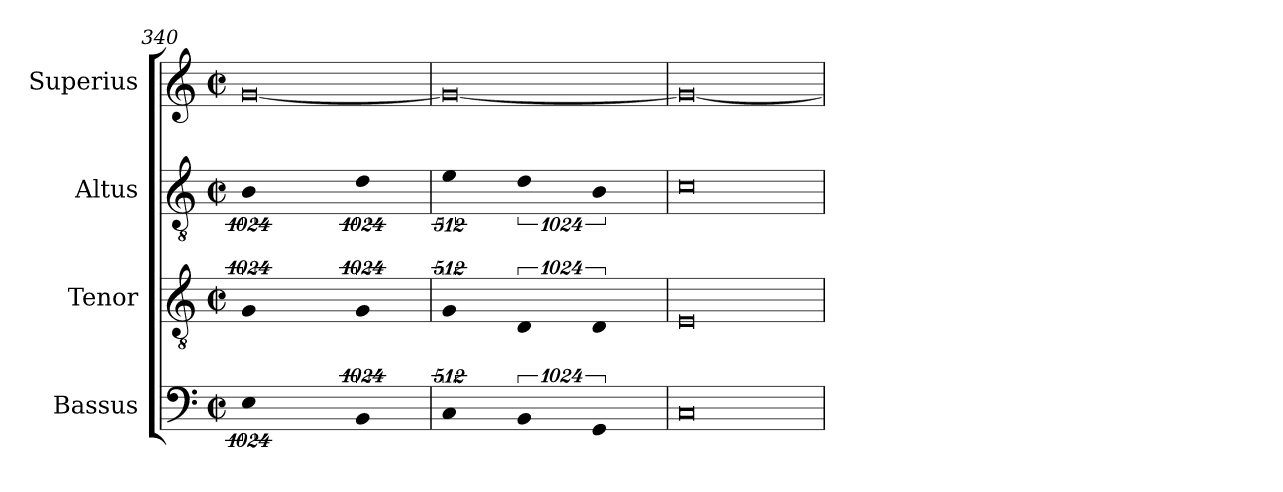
**kern	**kern	**kern	**kern
*part4	*part3	*part2	*part1
*staff4	*staff3	*staff2	*staff1
*I"Bassus	*I"Tenor	*I"Altus	*I"Superius
*I'B.	*I'T.	*I'A.	*I'S.
*clefF4	*clefGv2	*clefGv2	*clefG2
*	*ITrd7c12	*ITrd7c12	*
*k[]	*k[]	*k[]	*k[]
*C:	*C:	*C:	*C:
*M2/2	*M2/2	*M2/2	*M2/2
*met(c|)	*met(c|)	*met(c|)	*met(c|)
=340	=340	=340	=340
!LO:N:vis=0	!LO:N:vis=0	!LO:N:vis=0	!
1024%1365Ei	1024%1365GGi	1024%1365BBi	[<0gi
!LO:N:vis=1	!LO:N:vis=1	!LO:N:vis=1	!
1024%683BBi	1024%683GGi	1024%683Di	.
=341	=341	=341	=341
!LO:N:vis=1	!LO:N:vis=1	!LO:N:vis=1	!
512%341Ci	512%341GGi	512%341Ei	0gi_<
!LO:N:vis=1	!LO:N:vis=1	!LO:N:vis=1	!
1024%683BBi	1024%683DDi	1024%683Di	.
!LO:N:vis=1	!LO:N:vis=1	!LO:N:vis=1	!
1024%683GGi	1024%683DDi	1024%683BBi	.
=342	=342	=342	=342
0Ci	0EEi	0Ci	0gi_<
=	=	=	=
*-	*-	*-	*-
